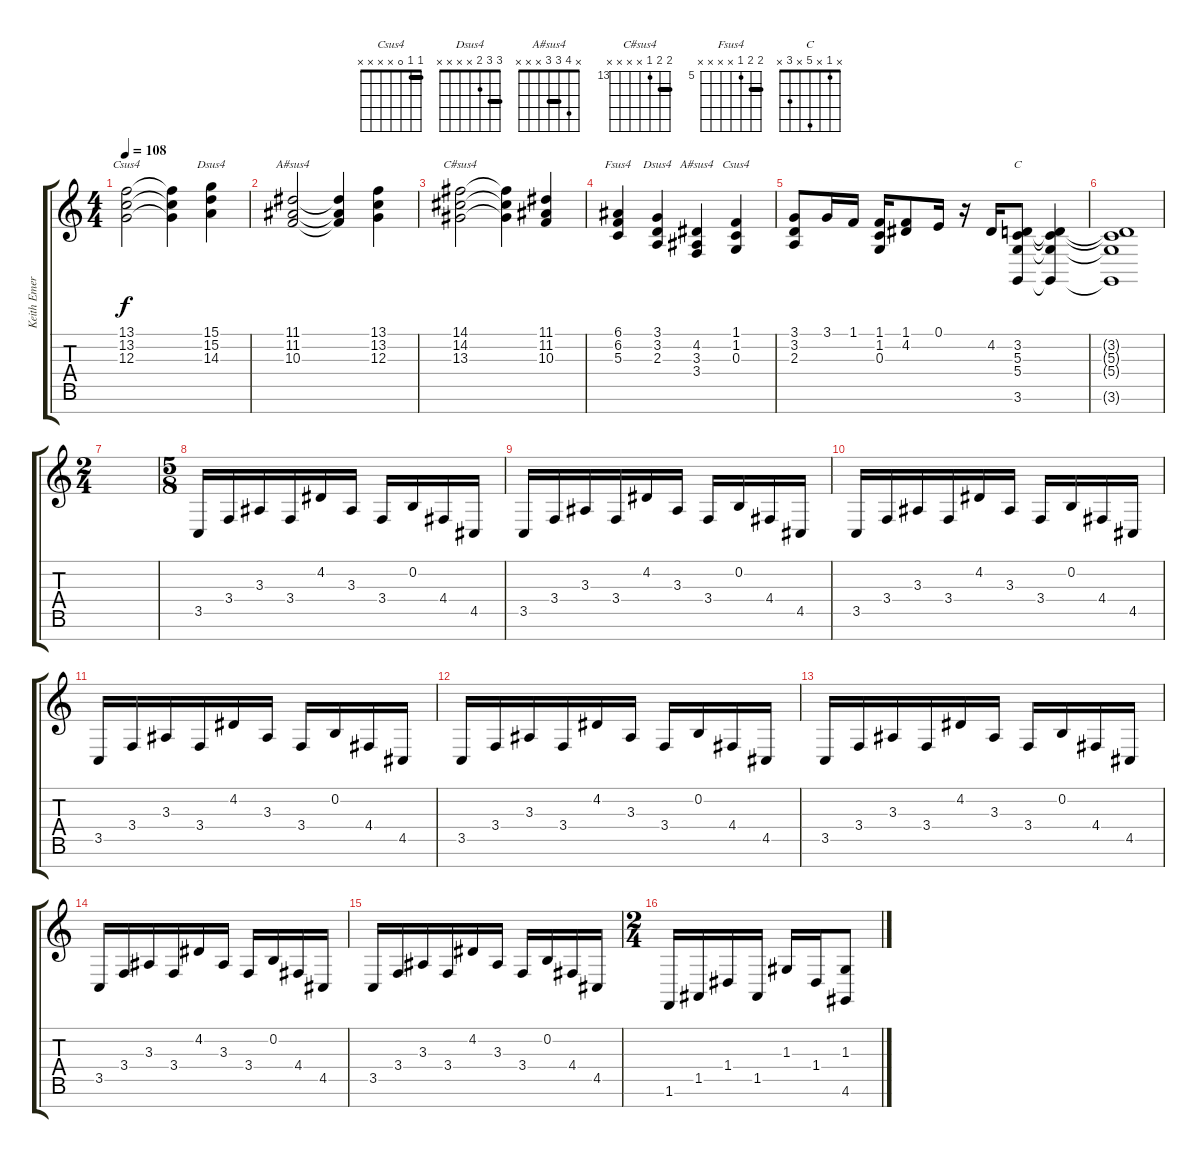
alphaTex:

\track ("Keith Emerson (LH)" "Keith Emer") {instrument percussiveorgan}
\staff {score tabs}
\tuning (E4 B3 G3 D3 A2 E2 B1) {hide}
\chord ("Csus4" 13 13 12 x x x x) {firstfret 12 barre 13}
\chord ("Dsus4" 15 15 14 x x x x) {firstfret 14 barre 15}
\chord ("A#sus4" 11 11 10 x x x x) {firstfret 10 barre 11}
\chord ("C#sus4" 14 14 13 x x x x) {firstfret 13 barre 14}
\chord ("Fsus4" 6 6 5 x x x x) {firstfret 5 barre 6}
\chord ("Dsus4" 3 3 2 x x x x) {barre 3}
\chord ("A#sus4" x 4 3 3 x x x) {barre 3}
\chord ("Csus4" 1 1 0 x x x x) {barre 1}
\chord ("C" x 1 x 5 x 3 x)
\ts (4 4)
\tempo 108
\clef g2
\ks c
(13.1 13.2 12.3).2{ch "Csus4" dy f} (13.1{t} 13.2{t} 12.3{t}).4 (15.1 15.2 14.3).4{ch "Dsus4"} |
(11.1 11.2 10.3).2{ch "A#sus4"} (11.1{t} 11.2{t} 10.3{t}).4 (13.1 13.2 12.3).4 |
(14.1 14.2 13.3).2{ch "C#sus4"} (14.1{t} 14.2{t} 13.3{t}).4 (11.1 11.2 10.3).4 |
(6.1 6.2 5.3).4{ch "Fsus4"} (3.1 3.2 2.3).4{ch "Dsus4"} (4.2 3.3 3.4).4{ch "A#sus4"} (1.1 1.2 0.3).4{ch "Csus4"} |
(3.1 3.2 2.3).8 3.1.16 1.1.16 (1.1 1.2 0.3).16 (1.1 4.2).8 0.1.16 r.16 4.2.16 (3.2 5.3 5.4 3.6).8{ch "C"} (3.2{t} 5.3{t} 5.4{t} 3.6{t}).4 |
(3.2{t} 5.3{t} 5.4{t} 3.6{t}).1 |
\ts (2 4)
|
\ts (5 8)
3.5.16 3.4.16 3.3.16 3.4.16 4.2.16 3.3.16 3.4.16 0.2.16 4.4.16 4.5.16 |
3.5.16 3.4.16 3.3.16 3.4.16 4.2.16 3.3.16 3.4.16 0.2.16 4.4.16 4.5.16 |
3.5.16 3.4.16 3.3.16 3.4.16 4.2.16 3.3.16 3.4.16 0.2.16 4.4.16 4.5.16 |
3.5.16 3.4.16 3.3.16 3.4.16 4.2.16 3.3.16 3.4.16 0.2.16 4.4.16 4.5.16 |
3.5.16 3.4.16 3.3.16 3.4.16 4.2.16 3.3.16 3.4.16 0.2.16 4.4.16 4.5.16 |
3.5.16 3.4.16 3.3.16 3.4.16 4.2.16 3.3.16 3.4.16 0.2.16 4.4.16 4.5.16 |
3.5.16 3.4.16 3.3.16 3.4.16 4.2.16 3.3.16 3.4.16 0.2.16 4.4.16 4.5.16 |
3.5.16 3.4.16 3.3.16 3.4.16 4.2.16 3.3.16 3.4.16 0.2.16 4.4.16 4.5.16 |
\ts (2 4)
1.6.16 1.5.16 1.4.16 1.5.16 1.3.16 1.4.16 (1.3 4.6).8
